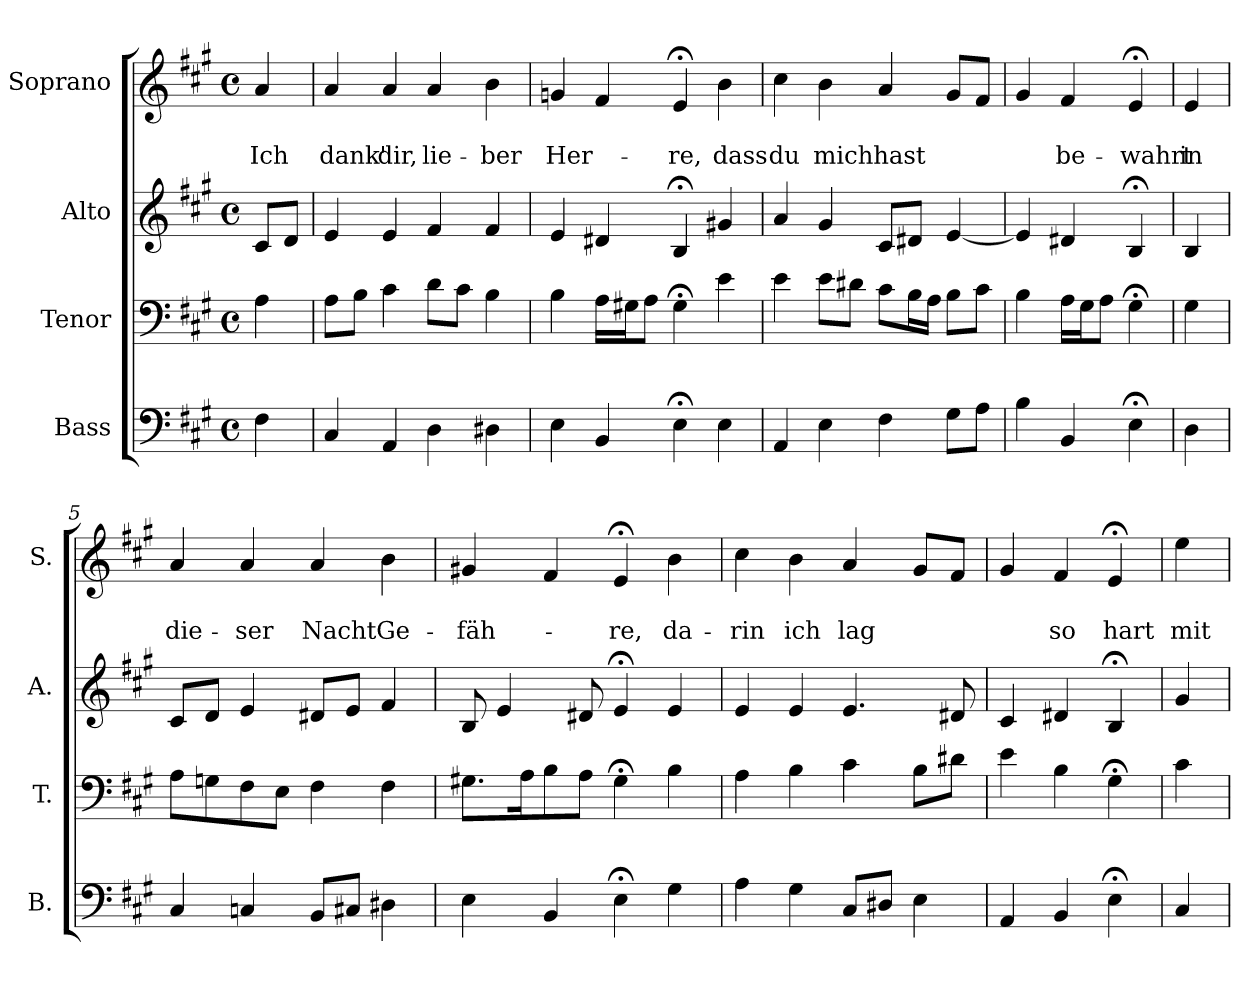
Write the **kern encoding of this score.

**kern	**kern	**kern	**kern	**text	**text
*part4	*part3	*part2	*part1	*part1	*part1
*staff4	*staff3	*staff2	*staff1	*staff1	*staff1
*I"Bass	*I"Tenor	*I"Alto	*I"Soprano	*	*
*I'B.	*I'T.	*I'A.	*I'S.	*	*
*clefF4	*clefF4	*clefG2	*clefG2	*	*
*k[f#c#g#]	*k[f#c#g#]	*k[f#c#g#]	*k[f#c#g#]	*	*
*A:	*A:	*A:	*A:	*	*
*M4/4	*M4/4	*M4/4	*M4/4	*	*
*met(c)	*met(c)	*met(c)	*met(c)	*	*
=	=	=	=	=	=
4F#\	4A\	8c#/L	4a/	.	Ich
.	.	8d/J	.	.	.
=1	=1	=1	=1	=1	=1
4C#/	8A\L	4e/	4a/	.	dank'
.	8B\J	.	.	.	.
4AA/	4c#\	4e/	4a/	.	dir,
4D\	8d\L	4f#/	4a/	.	lie-
.	8c#\J	.	.	.	.
4D#X\	4B\	4f#/	4b\	.	-ber
=2	=2	=2	=2	=2	=2
4E\	4B\	4e/	4gn/	.	Her-
4BB/	16A\LL	4d#X/	4f#/	.	.
.	16G#X\J	.	.	.	.
.	8A\J	.	.	.	.
4E;<\	4G#;<\	4B;</	4e;</	.	-re,
4E\	4e\	4g#X/	4b\	.	dass
=3	=3	=3	=3	=3	=3
4AA/	4e\	4a/	4cc#\	.	du
4E\	8e\L	4g#/	4b\	.	mich
.	8d#X\J	.	.	.	.
4F#\	8c#\L	8c#/L	4a/	.	hast
.	16B\L	8d#X/J	.	.	.
.	16A\JJ	.	.	.	.
8G#\L	8B\L	[4e/	8g#/L	.	.
8A\J	8c#\J	.	8f#/J	.	.
=4	=4	=4	=4	=4	=4
4B\	4B\	4e/]	4g#/	.	.
4BB/	16A\LL	4d#X/	4f#/	.	be-
.	16G#\J	.	.	.	.
.	8A\J	.	.	.	.
4E;<\	4G#;<\	4B;</	4e;</	.	-wahrt
!!LO:LB:g=z
=4a	=4a	=4a	=4a	=4a	=4a
4D\	4G#\	4B/	4e/	.	in
=5	=5	=5	=5	=5	=5
4C#/	8A\L	8c#/L	4a/	.	die-
.	8Gn\	8d/J	.	.	.
4Cn/	8F#\	4e/	4a/	.	-ser
.	8E\J	.	.	.	.
8BB/L	4F#\	8d#X/L	4a/	.	Nacht
8C#X/J	.	8e/J	.	.	.
4D#X\	4F#\	4f#/	4b\	.	Ge-
=6	=6	=6	=6	=6	=6
4E\	8.G#X\L	8B/	4g#X/	.	-fäh-
.	.	4e/	.	.	.
.	16A\K	.	.	.	.
4BB/	8B\	.	4f#/	.	.
.	8A\J	8d#X/	.	.	.
4E;<\	4G#;<\	4e;</	4e;</	.	-re,
4G#\	4B\	4e/	4b\	.	da-
=7	=7	=7	=7	=7	=7
4A\	4A\	4e/	4cc#\	.	-rin
4G#\	4B\	4e/	4b\	.	ich
8C#/L	4c#\	4.e/	4a/	.	lag
8D#X/J	.	.	.	.	.
4E\	8B\L	.	8g#/L	.	.
.	8d#X\J	8d#X/	8f#/J	.	.
=8	=8	=8	=8	=8	=8
4AA/	4e\	4c#/	4g#/	.	.
4BB/	4B\	4d#X/	4f#/	.	so
4E;<\	4G#;<\	4B;</	4e;</	.	hart
!!LO:PB:g=z
=8a	=8a	=8a	=8a	=8a	=8a
4C#/	4c#\	4g#/	4ee\	.	mit
=	=	=	=	=	=
*-	*-	*-	*-	*-	*-
